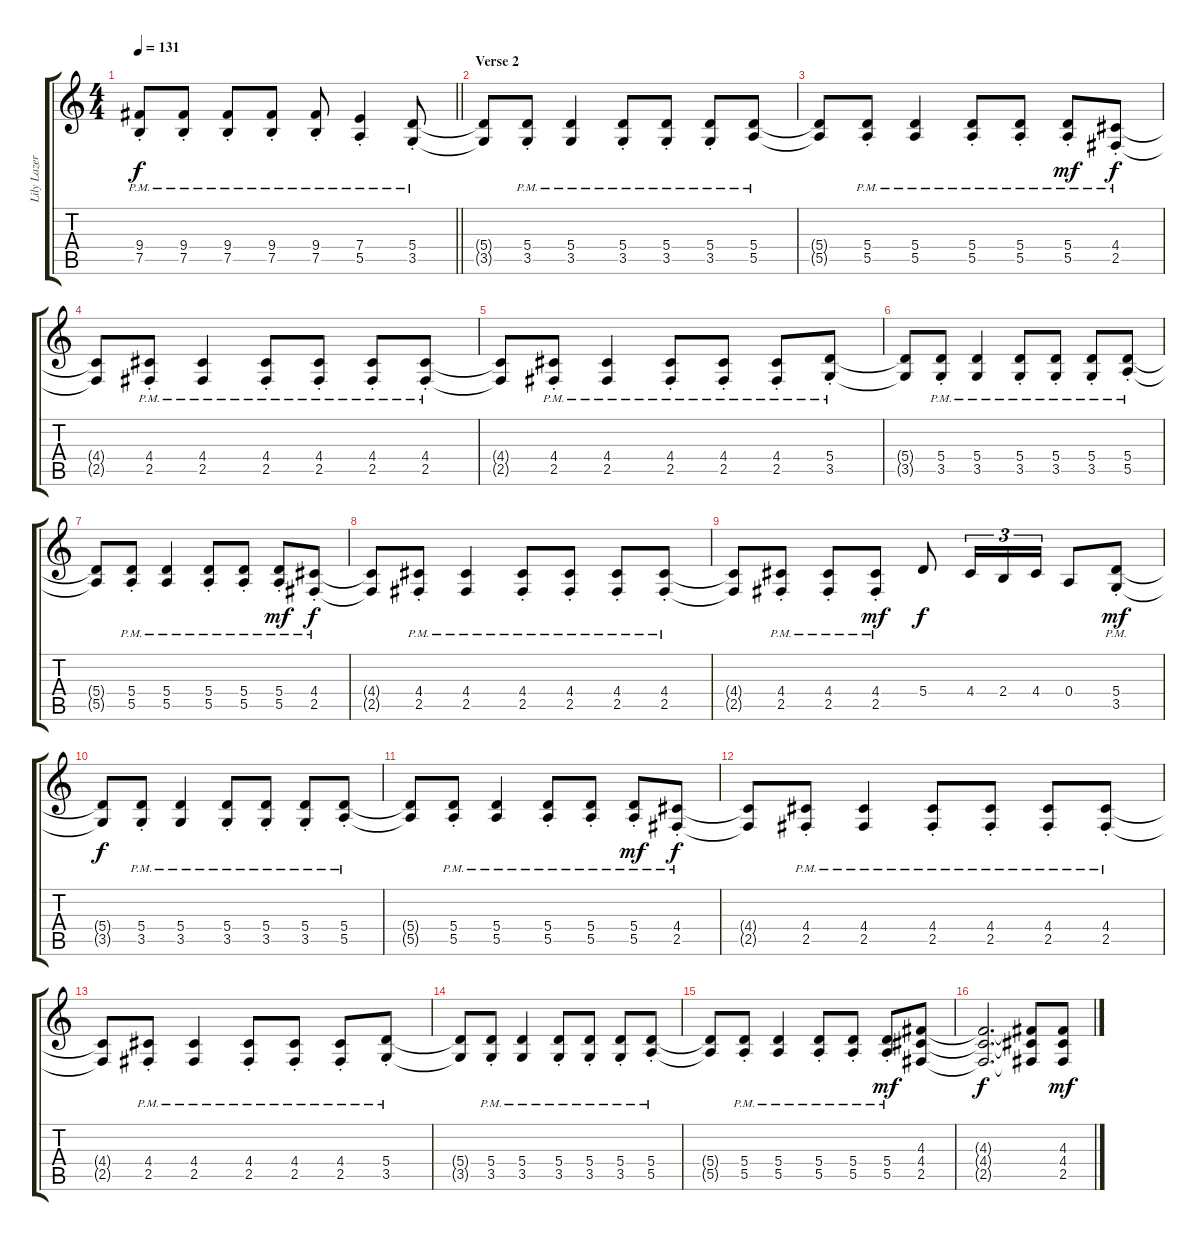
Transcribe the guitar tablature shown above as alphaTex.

\track ("Lily Lazer (Guitar)" "Lily Lazer") {instrument distortionguitar}
\staff {score tabs}
\tuning (B3 Gb3 D3 A2 E2 B1) {hide}
\ts (4 4)
\tempo 131
\clef g2
\barLineRight lightlight
\ks c
(9.4{pm st} 7.5{pm st}).8{dy f} (9.4{pm st} 7.5{pm st}).8 (9.4{pm st} 7.5{pm st}).8 (9.4{pm st} 7.5{pm st}).8 (9.4{pm st} 7.5{pm st}).8 (7.4{pm st} 5.5{pm st}).4 (5.4{pm st} 3.5{pm st}).8 |
\section ("" "Verse 2")
(5.4{t} 3.5{t}).8 (5.4{pm st} 3.5{pm st}).8 (5.4{pm} 3.5{pm}).4 (5.4{pm st} 3.5{pm st}).8 (5.4{pm st} 3.5{pm st}).8 (5.4{pm st} 3.5{pm st}).8 (5.4{pm} 5.5{pm}).8 |
(5.4{t} 5.5{t}).8 (5.4{pm st} 5.5{st}).8 (5.4{pm} 5.5).4 (5.4{pm st} 5.5{st}).8 (5.4{pm st} 5.5{st}).8 (5.4{pm st} 5.5{st}).8{dy mf} (4.4{pm st} 2.5{pm st}).8{dy f} |
(4.4{t} 2.5{t}).8 (4.4{pm st} 2.5{pm st}).8 (4.4{pm} 2.5{pm}).4 (4.4{pm st} 2.5{pm st}).8 (4.4{pm st} 2.5{pm st}).8 (4.4{pm st} 2.5{pm st}).8 (4.4{pm st} 2.5{pm st}).8 |
(4.4{t} 2.5{t}).8 (4.4{pm st} 2.5{pm st}).8 (4.4{pm} 2.5{pm}).4 (4.4{pm st} 2.5{pm st}).8 (4.4{pm st} 2.5{pm st}).8 (4.4{pm st} 2.5{pm st}).8 (5.4{pm st} 3.5{pm st}).8 |
(5.4{t} 3.5{t}).8 (5.4{pm st} 3.5{pm st}).8 (5.4{pm} 3.5{pm}).4 (5.4{pm st} 3.5{pm st}).8 (5.4{pm st} 3.5{pm st}).8 (5.4{pm st} 3.5{pm st}).8 (5.4{pm st} 5.5{pm st}).8 |
(5.4{t} 5.5{t}).8 (5.4{pm st} 5.5{pm st}).8 (5.4{pm} 5.5{pm}).4 (5.4{pm st} 5.5{pm st}).8 (5.4{pm st} 5.5{pm st}).8 (5.4{pm st} 5.5{pm st}).8{dy mf} (4.4{pm st} 2.5{pm st}).8{dy f} |
(4.4{t} 2.5{t}).8 (4.4{pm st} 2.5{pm st}).8 (4.4{pm} 2.5{pm}).4 (4.4{pm st} 2.5{pm st}).8 (4.4{pm st} 2.5{pm st}).8 (4.4{pm st} 2.5{pm st}).8 (4.4{pm st} 2.5{pm st}).8 |
(4.4{t} 2.5{t}).8 (4.4{pm st} 2.5{pm st}).8 (4.4{pm st} 2.5{pm st}).8 (4.4{pm st} 2.5{pm st}).8{dy mf} 5.4.8{dy f} 4.4.16{tu (3 2)} 2.4.16{tu (3 2)} 4.4.16{tu (3 2)} 0.4.8 (5.4{pm st} 3.5{pm st}).8{dy mf} |
(5.4{t} 3.5{t}).8{dy f} (5.4{pm st} 3.5{pm st}).8 (5.4{pm} 3.5{pm}).4 (5.4{pm st} 3.5{pm st}).8 (5.4{pm st} 3.5{pm st}).8 (5.4{pm st} 3.5{pm st}).8 (5.4{pm st} 5.5{pm st}).8 |
(5.4{t} 5.5{t}).8 (5.4{pm st} 5.5{pm st}).8 (5.4{pm} 5.5{pm}).4 (5.4{pm st} 5.5{pm st}).8 (5.4{pm st} 5.5{pm st}).8 (5.4{pm st} 5.5{pm st}).8{dy mf} (4.4{pm st} 2.5{pm st}).8{dy f} |
(4.4{t} 2.5{t}).8 (4.4{pm st} 2.5{pm st}).8 (4.4{pm} 2.5{pm}).4 (4.4{pm st} 2.5{pm st}).8 (4.4{pm st} 2.5{pm st}).8 (4.4{pm st} 2.5{pm st}).8 (4.4{pm st} 2.5{pm st}).8 |
(4.4{t} 2.5{t}).8 (4.4{pm st} 2.5{pm st}).8 (4.4{pm} 2.5{pm}).4 (4.4{pm st} 2.5{pm st}).8 (4.4{pm st} 2.5{pm st}).8 (4.4{pm st} 2.5{pm st}).8 (5.4{pm st} 3.5{pm st}).8 |
(5.4{t} 3.5{t}).8 (5.4{pm st} 3.5{pm st}).8 (5.4{pm} 3.5{pm}).4 (5.4{pm st} 3.5{pm st}).8 (5.4{pm st} 3.5{pm st}).8 (5.4{pm st} 3.5{pm st}).8 (5.4{pm st} 5.5{pm st}).8 |
(5.4{t} 5.5{t}).8 (5.4{pm st} 5.5{pm}).8 (5.4{pm} 5.5{pm}).4 (5.4{pm st} 5.5{pm}).8 (5.4{pm st} 5.5{pm}).8 (5.4{pm st} 5.5{pm}).8{dy mf} (4.3 4.4 2.5).8 |
(4.3{t} 4.4{t} 2.5{t}).2{d dy f} (4.3{t} 4.4{t} 2.5{t}).8 (4.3 4.4 2.5).8{dy mf}
